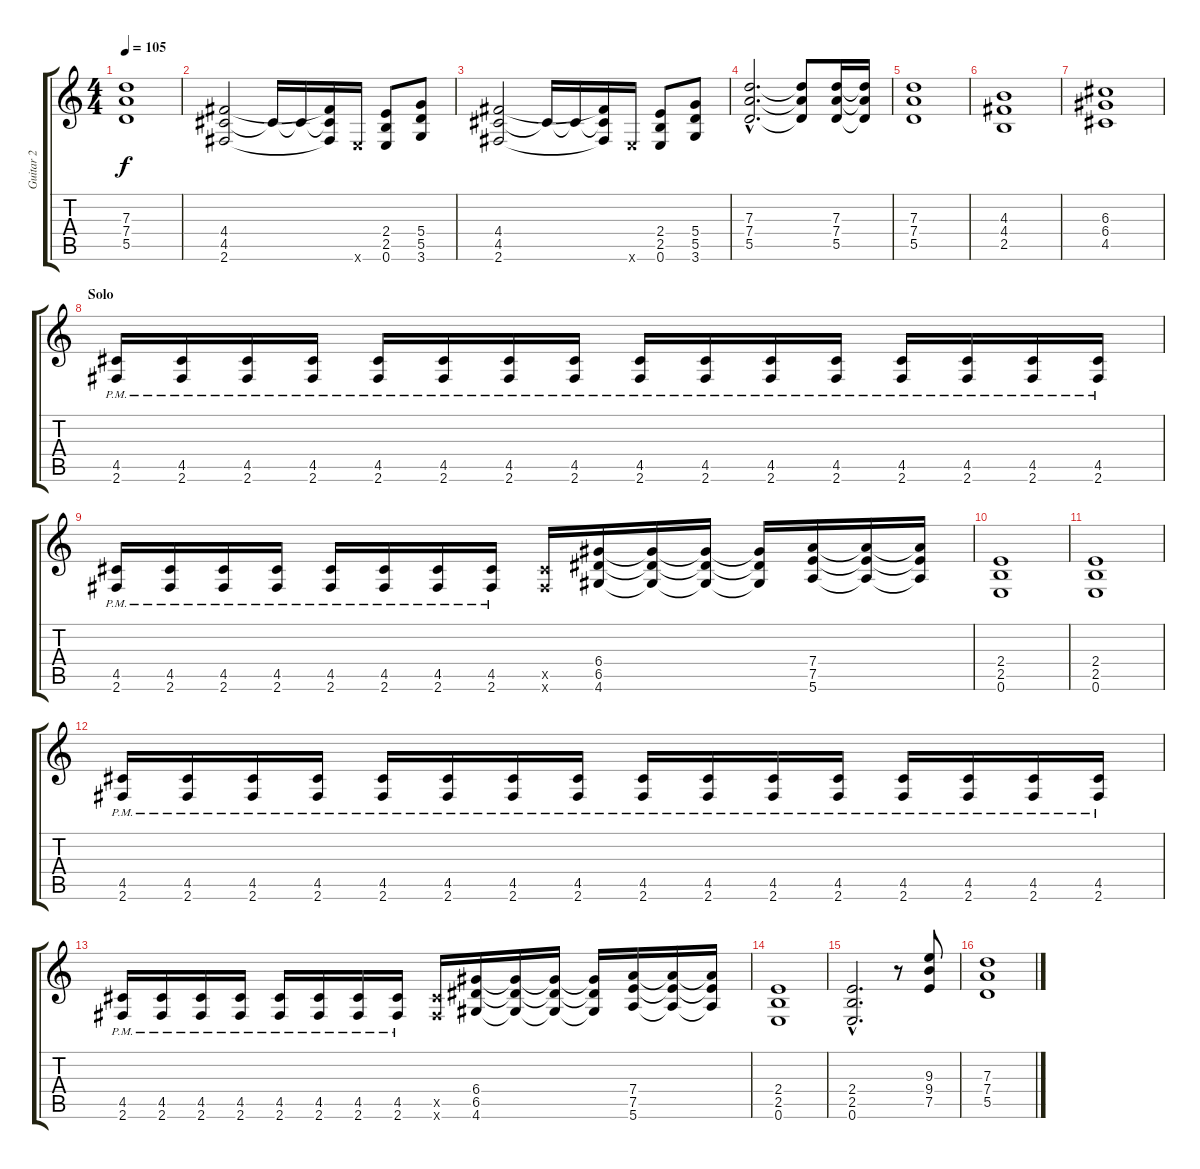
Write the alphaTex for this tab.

\track ("Guitar 2" "Guitar 2") {instrument distortionguitar}
\staff {score tabs}
\tuning (E4 B3 G3 D3 A2 E2) {hide}
\ts (4 4)
\tempo 105
\clef g2
\ks c
(7.3 7.4 5.5).1{dy f} |
(4.4 4.5 2.6).2 4.5{t}.16 4.5{t}.16 (4.4{t} 4.5{t} 2.6{t}).16 0.6{x}.16 (2.4 2.5 0.6).8 (5.4 5.5 3.6).8 |
(4.4 4.5 2.6).2 4.5{t}.16 4.5{t}.16 (4.4{t} 4.5{t} 2.6{t}).16 0.6{x}.16 (2.4 2.5 0.6).8 (5.4 5.5 3.6).8 |
(7.3{hac} 7.4{hac} 5.5{hac}).2{d} (7.3{t} 7.4{t} 5.5{t}).8 (7.3 7.4 5.5).16 (7.3{t} 7.4{t} 5.5{t}).16 |
(7.3 7.4 5.5).1 |
(4.3 4.4 2.5).1 |
(6.3 6.4 4.5).1 |
\section ("" "Solo")
(4.5{pm} 2.6{pm}).16 (4.5{pm} 2.6{pm}).16 (4.5{pm} 2.6{pm}).16 (4.5{pm} 2.6{pm}).16 (4.5{pm} 2.6{pm}).16 (4.5{pm} 2.6{pm}).16 (4.5{pm} 2.6).16 (4.5{pm} 2.6{pm}).16 (4.5{pm} 2.6{pm}).16 (4.5{pm} 2.6{pm}).16 (4.5{pm} 2.6{pm}).16 (4.5{pm} 2.6{pm}).16 (4.5{pm} 2.6{pm}).16 (4.5{pm} 2.6{pm}).16 (4.5{pm} 2.6{pm}).16 (4.5{pm} 2.6{pm}).16 |
(4.5{pm} 2.6{pm}).16 (4.5{pm} 2.6{pm}).16 (4.5 2.6{pm}).16 (4.5 2.6{pm}).16 (4.5 2.6{pm}).16 (4.5 2.6{pm}).16 (4.5 2.6{pm}).16 (4.5 2.6{pm}).16 (4.5{x} 2.6{x}).16 (6.4 6.5 4.6).16 (6.4{t} 6.5{t} 4.6{t}).16 (6.4{t} 6.5{t} 4.6{t}).16 (6.4{t} 6.5{t} 4.6{t}).16 (7.4 7.5 5.6).16 (7.4{t} 7.5{t} 5.6{t}).16 (7.4{t} 7.5{t} 5.6{t}).16 |
(2.4 2.5 0.6).1 |
(2.4 2.5 0.6).1 |
(4.5{pm} 2.6{pm}).16 (4.5{pm} 2.6{pm}).16 (4.5{pm} 2.6{pm}).16 (4.5{pm} 2.6{pm}).16 (4.5{pm} 2.6{pm}).16 (4.5{pm} 2.6{pm}).16 (4.5{pm} 2.6).16 (4.5{pm} 2.6{pm}).16 (4.5{pm} 2.6{pm}).16 (4.5{pm} 2.6{pm}).16 (4.5{pm} 2.6{pm}).16 (4.5{pm} 2.6{pm}).16 (4.5{pm} 2.6{pm}).16 (4.5{pm} 2.6{pm}).16 (4.5{pm} 2.6{pm}).16 (4.5{pm} 2.6{pm}).16 |
(4.5{pm} 2.6{pm}).16 (4.5{pm} 2.6{pm}).16 (4.5 2.6{pm}).16 (4.5 2.6{pm}).16 (4.5 2.6{pm}).16 (4.5 2.6{pm}).16 (4.5 2.6{pm}).16 (4.5 2.6{pm}).16 (4.5{x} 2.6{x}).16 (6.4 6.5 4.6).16 (6.4{t} 6.5{t} 4.6{t}).16 (6.4{t} 6.5{t} 4.6{t}).16 (6.4{t} 6.5{t} 4.6{t}).16 (7.4 7.5 5.6).16 (7.4{t} 7.5{t} 5.6{t}).16 (7.4{t} 7.5{t} 5.6{t}).16 |
(2.4 2.5 0.6).1 |
(2.4{hac} 2.5{hac} 0.6{hac}).2{d} r.8 (9.3 9.4 7.5).8 |
(7.3 7.4 5.5).1
